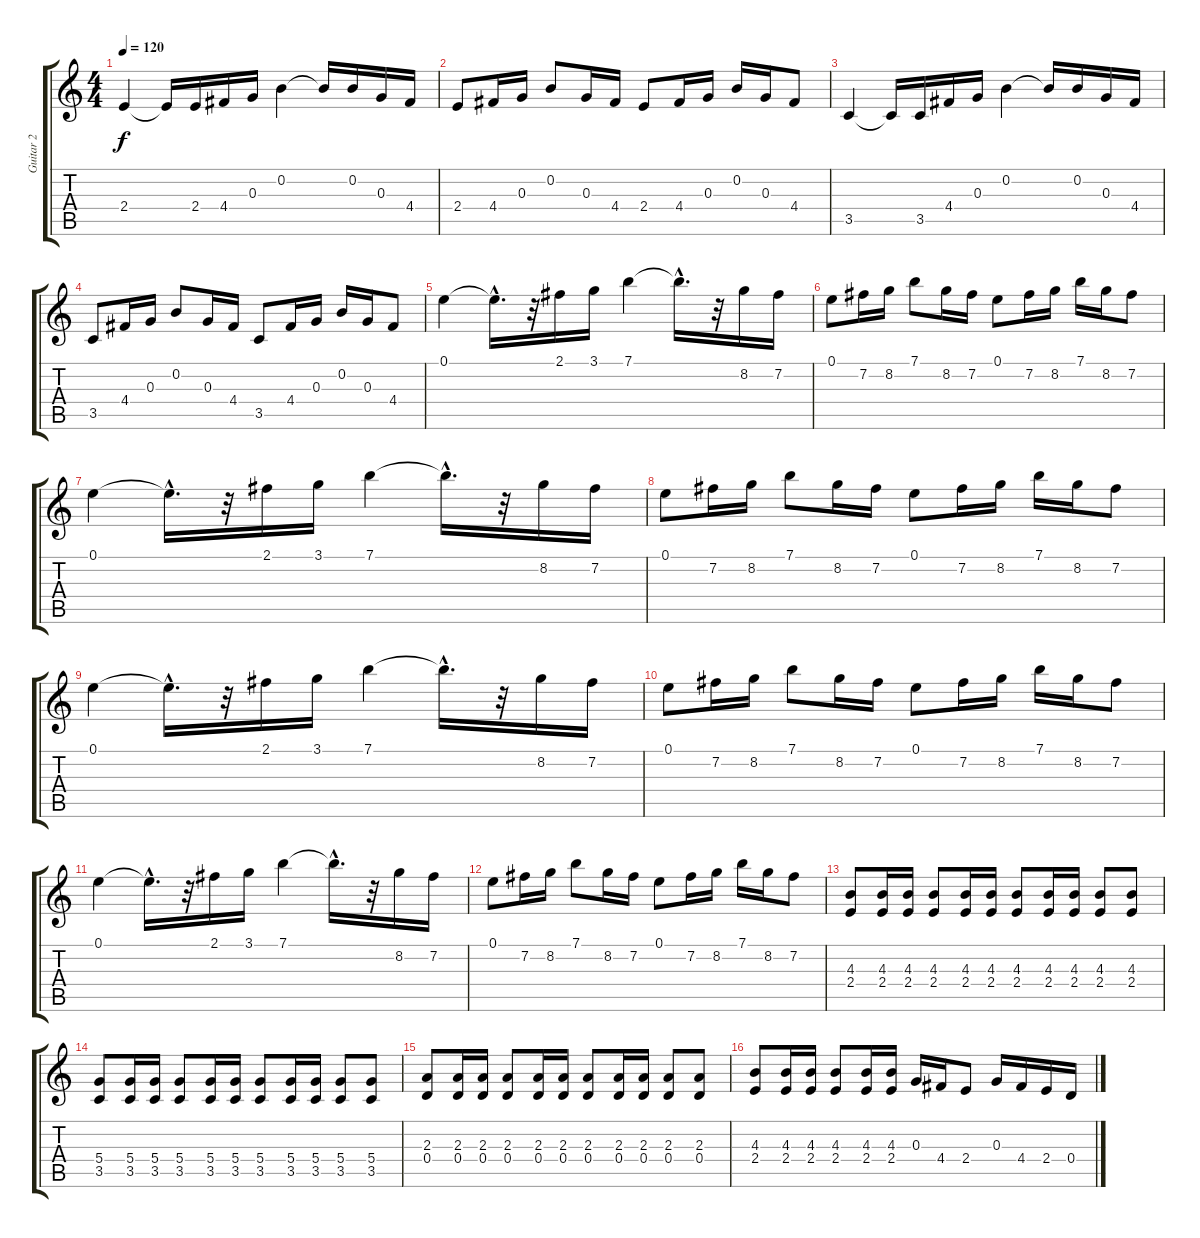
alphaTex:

\track ("Guitar 2" "Guitar 2") {instrument overdrivenguitar}
\staff {score tabs}
\tuning (E4 B3 G3 D3 A2 E2) {hide}
\ts (4 4)
\tempo 120
\clef g2
\ks c
2.4.4{dy f} 2.4{t}.16 2.4.16 4.4.16 0.3.16 0.2.4 0.2{t}.16 0.2.16 0.3.16 4.4.16 |
2.4.8 4.4.16 0.3.16 0.2.8 0.3.16 4.4.16 2.4.8 4.4.16 0.3.16 0.2.16 0.3.16 4.4.8 |
3.5.4 3.5{t}.16 3.5.16 4.4.16 0.3.16 0.2.4 0.2{t}.16 0.2.16 0.3.16 4.4.16 |
3.5.8 4.4.16 0.3.16 0.2.8 0.3.16 4.4.16 3.5.8 4.4.16 0.3.16 0.2.16 0.3.16 4.4.8 |
0.1.4 0.1{hac t}.16{d} r.32 2.1.16 3.1.16 7.1.4 7.1{hac t}.16{d} r.32 8.2.16 7.2.16 |
0.1.8 7.2.16 8.2.16 7.1.8 8.2.16 7.2.16 0.1.8 7.2.16 8.2.16 7.1.16 8.2.16 7.2.8 |
0.1.4 0.1{hac t}.16{d} r.32 2.1.16 3.1.16 7.1.4 7.1{hac t}.16{d} r.32 8.2.16 7.2.16 |
0.1.8 7.2.16 8.2.16 7.1.8 8.2.16 7.2.16 0.1.8 7.2.16 8.2.16 7.1.16 8.2.16 7.2.8 |
0.1.4 0.1{hac t}.16{d} r.32 2.1.16 3.1.16 7.1.4 7.1{hac t}.16{d} r.32 8.2.16 7.2.16 |
0.1.8 7.2.16 8.2.16 7.1.8 8.2.16 7.2.16 0.1.8 7.2.16 8.2.16 7.1.16 8.2.16 7.2.8 |
0.1.4 0.1{hac t}.16{d} r.32 2.1.16 3.1.16 7.1.4 7.1{hac t}.16{d} r.32 8.2.16 7.2.16 |
0.1.8 7.2.16 8.2.16 7.1.8 8.2.16 7.2.16 0.1.8 7.2.16 8.2.16 7.1.16 8.2.16 7.2.8 |
(4.3 2.4).8 (4.3 2.4).16 (4.3 2.4).16 (4.3 2.4).8 (4.3 2.4).16 (4.3 2.4).16 (4.3 2.4).8 (4.3 2.4).16 (4.3 2.4).16 (4.3 2.4).8 (4.3 2.4).8 |
(5.4 3.5).8 (5.4 3.5).16 (5.4 3.5).16 (5.4 3.5).8 (5.4 3.5).16 (5.4 3.5).16 (5.4 3.5).8 (5.4 3.5).16 (5.4 3.5).16 (5.4 3.5).8 (5.4 3.5).8 |
(2.3 0.4).8 (2.3 0.4).16 (2.3 0.4).16 (2.3 0.4).8 (2.3 0.4).16 (2.3 0.4).16 (2.3 0.4).8 (2.3 0.4).16 (2.3 0.4).16 (2.3 0.4).8 (2.3 0.4).8 |
(4.3 2.4).8 (4.3 2.4).16 (4.3 2.4).16 (4.3 2.4).8 (4.3 2.4).16 (4.3 2.4).16 0.3.16 4.4.16 2.4.8 0.3.16 4.4.16 2.4.16 0.4.16
